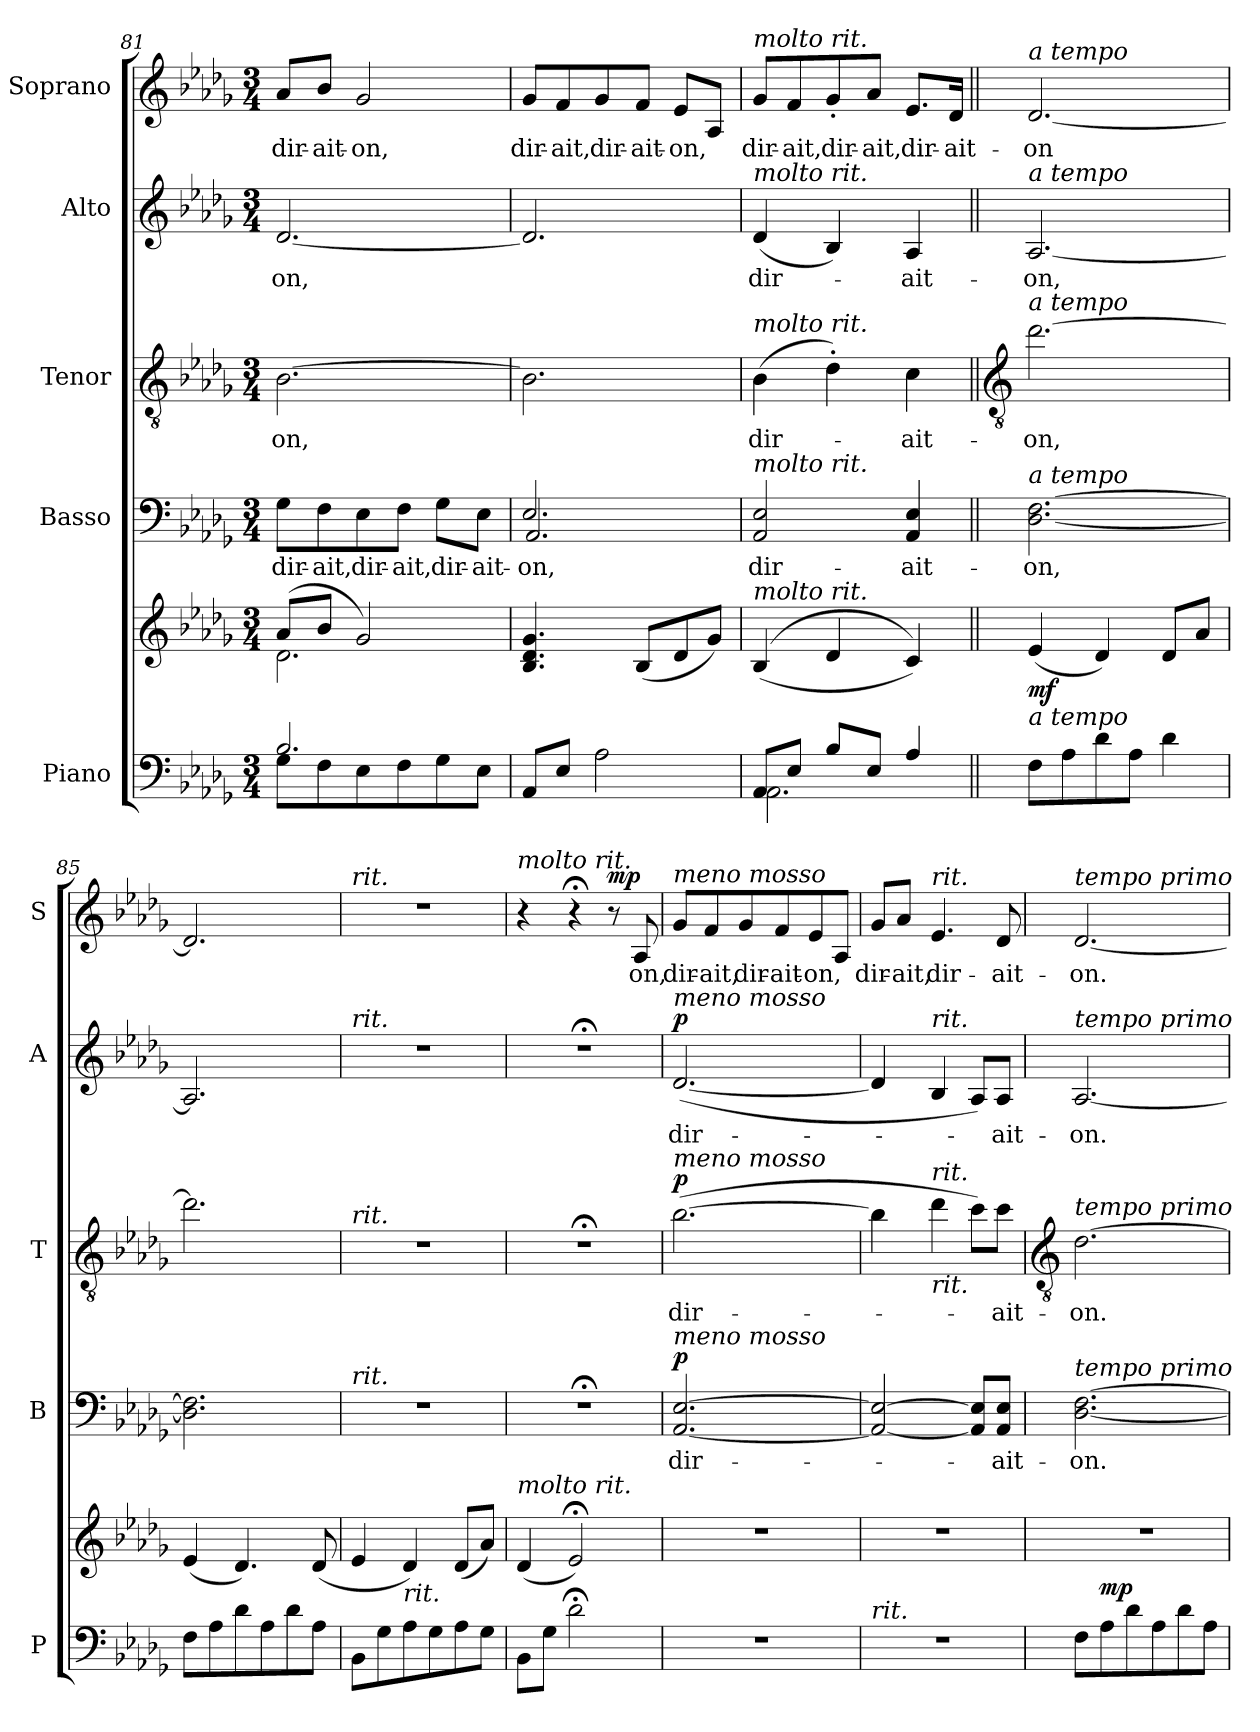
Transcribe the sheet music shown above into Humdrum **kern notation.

**kern	**kern	**dynam	**kern	**text	**dynam	**kern	**text	**dynam	**kern	**text	**dynam	**kern	**text	**dynam
*part5	*part5	*part5	*part4	*part4	*part4	*part3	*part3	*part3	*part2	*part2	*part2	*part1	*part1	*part1
*staff6	*staff5	*staff5/6	*staff4	*staff4	*staff4	*staff3	*staff3	*staff3	*staff2	*staff2	*staff2	*staff1	*staff1	*staff1
*I"Piano	*	*	*I"Basso	*	*	*I"Tenor	*	*	*I"Alto	*	*	*I"Soprano	*	*
*I'P	*	*	*I'B	*	*	*I'T	*	*	*I'A	*	*	*I'S	*	*
*clefF4	*clefG2	*	*clefF4	*	*	*clefGv2	*	*	*clefG2	*	*	*clefG2	*	*
*k[b-e-a-d-g-]	*k[b-e-a-d-g-]	*	*k[b-e-a-d-g-]	*	*	*k[b-e-a-d-g-]	*	*	*k[b-e-a-d-g-]	*	*	*k[b-e-a-d-g-]	*	*
*D-:	*D-:	*	*D-:	*	*	*D-:	*	*	*D-:	*	*	*D-:	*	*
*M3/4	*M3/4	*	*M3/4	*	*	*M3/4	*	*	*M3/4	*	*	*M3/4	*	*
=81	=81	=81	=81	=81	=81	=81	=81	=81	=81	=81	=81	=81	=81	=81
*^	*^	*	*	*	*	*	*	*	*	*	*	*	*	*
!	!	!	!	!	!	!LO:LY:b	!	!	!LO:LY:b	!	!	!LO:LY:b	!	!	!LO:LY:b	!
*	*	*	*	*	*^	*	*	*	*	*	*	*	*	*	*	*
2.B-/	8G-\L	(>8a-/L	2.d-\	.	8G-\L	2ryy	dir-	.	[2.B-\	-on,	.	[2.d-/	-on,	.	8a-/L	dir-	.
!	!	!	!	!	!	!	!LO:LY:b	!	!	!	!	!	!	!	!	!LO:LY:b	!
.	8F\	8b-/J	.	.	8F\	.	-ait,	.	.	.	.	.	.	.	8b-/J	-ait-	.
!	!	!	!	!	!	!	!LO:LY:b	!	!	!	!	!	!	!	!	!LO:LY:b	!
.	8E-\	2g-/)	.	.	8E-\	.	dir-	.	.	.	.	.	.	.	2g-/	-on,	.
!	!	!	!	!	!	!	!LO:LY:b	!	!	!	!	!	!	!	!	!	!
.	8F\	.	.	.	8F\J	.	-ait,	.	.	.	.	.	.	.	.	.	.
!	!	!	!	!	!	!	!LO:LY:b	!	!	!	!	!	!	!	!	!	!
.	8G-\	.	.	.	8G-\L	4ryy	dir-	.	.	.	.	.	.	.	.	.	.
!	!	!	!	!	!	!	!LO:LY:b	!	!	!	!	!	!	!	!	!	!
.	8E-\J	.	.	.	8E-\J	.	-ait-	.	.	.	.	.	.	.	.	.	.
=82	=82	=82	=82	=82	=82	=82	=82	=82	=82	=82	=82	=82	=82	=82	=82	=82	=82
!	!	!	!	!	!	!	!LO:LY:b	!	!	!	!	!	!	!	!	!LO:LY:b	!
8AA-/L	2ryy	4.B-/ 4.d-/ 4.g-/	2ryy	.	2.E-/	2.AA-/	-on,	.	2.B-\]	.	.	2.d-/]	.	.	8g-/L	dir-	.
!	!	!	!	!	!	!	!	!	!	!	!	!	!	!	!	!LO:LY:b	!
8E-/J	.	.	.	.	.	.	.	.	.	.	.	.	.	.	8f/	-ait,	.
!	!	!	!	!	!	!	!	!	!	!	!	!	!	!	!	!LO:LY:b	!
2A-\	.	.	.	.	.	.	.	.	.	.	.	.	.	.	8g-/	dir-	.
!	!	!	!	!	!	!	!	!	!	!	!	!	!	!	!	!LO:LY:b	!
.	.	(8B-/L	.	.	.	.	.	.	.	.	.	.	.	.	8f/J	-ait-	.
!	!	!	!	!	!	!	!	!	!	!	!	!	!	!	!	!LO:LY:b	!
.	4ryy	8d-/	4ryy	.	.	.	.	.	.	.	.	.	.	.	8e-/L	-on,	.
.	.	8g-/J)	.	.	.	.	.	.	.	.	.	.	.	.	8A-/J	.	.
=83	=83	=83	=83	=83	=83	=83	=83	=83	=83	=83	=83	=83	=83	=83	=83	=83	=83
!	!	!	!	!	!	!	!	!	!	!	!	!	!	!	!LO:TX:a:i:t=molto rit.	!	!
!	!	!	!	!	!	!	!	!	!	!	!	!LO:TX:a:i:t=molto rit.	!	!	!	!	!
!	!	!	!	!	!	!	!	!	!LO:TX:a:i:t=molto rit.	!	!	!	!	!	!	!	!
!	!	!	!	!	!LO:TX:a:i:t=molto rit.	!	!	!	!	!	!	!	!	!	!	!	!
!	!	!LO:TX:a:i:t=molto rit.	!	!	!	!	!	!	!	!	!	!	!	!	!	!	!
!	!	!	!	!	!	!	!LO:LY:b	!	!	!LO:LY:b	!	!	!LO:LY:b	!	!	!LO:LY:b	!
8AA-/L	2.AA-\	(>(4B-/	2ryy	.	2AA-/ 2E-/	2ryy	dir-	.	(>4B-\	dir-	.	(4d-/	dir-	.	8g-/L	dir-	.
!	!	!	!	!	!	!	!	!	!	!	!	!	!	!	!	!LO:LY:b	!
8E-/J	.	.	.	.	.	.	.	.	.	.	.	.	.	.	8f/	-ait,	.
!	!	!	!	!	!	!	!	!	!	!	!	!	!	!	!	!LO:LY:b	!
8B-/L	.	4d-/	.	.	.	.	.	.	4d-'\)	.	.	4B-/)	.	.	8g-'/	dir-	.
!	!	!	!	!	!	!	!	!	!	!	!	!	!	!	!	!LO:LY:b	!
8E-/J	.	.	.	.	.	.	.	.	.	.	.	.	.	.	8a-/J	-ait,	.
!	!	!	!	!	!	!	!LO:LY:b	!	!	!LO:LY:b	!	!	!LO:LY:b	!	!	!LO:LY:b	!
4A-/	.	4c/))	4ryy	.	4AA-/ 4E-/	4ryy	-ait-	.	4c\	-ait-	.	4A-/	-ait-	.	8.e-/L	dir-	.
!	!	!	!	!	!	!	!	!	!	!	!	!	!	!	!	!LO:LY:b	!
.	.	.	.	.	.	.	.	.	.	.	.	.	.	.	16d-/Jk	-ait-	.
*v	*v	*	*	*	*v	*v	*	*	*	*	*	*	*	*	*	*	*
*	*v	*v	*	*	*	*	*	*	*	*	*	*	*	*	*
!!LO:LB:g=z
=84||	=84||	=84||	=84||	=84||	=84||	=84||	=84||	=84||	=84||	=84||	=84||	=84||	=84||	=84||
*	*	*	*	*	*	*clefGv2	*	*	*	*	*	*	*	*
!	!	!	!	!	!	!	!	!	!	!	!	!LO:TX:a:i:t=a tempo	!	!
!	!	!	!	!	!	!	!	!	!LO:TX:a:i:t=a tempo	!	!	!	!	!
!	!	!	!	!	!	!LO:TX:a:i:t=a tempo	!	!	!	!	!	!	!	!
!	!	!	!LO:TX:a:i:t=a tempo	!	!	!	!	!	!	!	!	!	!	!
!	!LO:TX:b:i:t=a tempo	!	!	!	!	!	!	!	!	!	!	!	!	!
!	!	!LO:DY:b	!	!LO:LY:b	!	!	!LO:LY:b	!	!	!LO:LY:b	!	!	!LO:LY:b	!
8F\L	(4e-/	mf	[2.D-\ [2.F\	-on,	.	[2.dd-\	-on,	.	[2.A-/	-on,	.	[2.d-/	-on	.
8A-\	.	.	.	.	.	.	.	.	.	.	.	.	.	.
8d-\	4d-/)	.	.	.	.	.	.	.	.	.	.	.	.	.
8A-\J	.	.	.	.	.	.	.	.	.	.	.	.	.	.
4d-\	8d-/L	.	.	.	.	.	.	.	.	.	.	.	.	.
.	8a-/J	.	.	.	.	.	.	.	.	.	.	.	.	.
=85	=85	=85	=85	=85	=85	=85	=85	=85	=85	=85	=85	=85	=85	=85
8F\L	(4e-/	.	2.D-\] 2.F\]	.	.	2.dd-\]	.	.	2.A-/]	.	.	2.d-/]	.	.
8A-\	.	.	.	.	.	.	.	.	.	.	.	.	.	.
8d-\	4.d-/)	.	.	.	.	.	.	.	.	.	.	.	.	.
8A-\	.	.	.	.	.	.	.	.	.	.	.	.	.	.
8d-\	.	.	.	.	.	.	.	.	.	.	.	.	.	.
8A-\J	(8d-/	.	.	.	.	.	.	.	.	.	.	.	.	.
=86	=86	=86	=86	=86	=86	=86	=86	=86	=86	=86	=86	=86	=86	=86
!	!	!	!	!	!	!	!	!	!	!	!	!LO:TX:a:i:t=rit.	!	!
!	!	!	!	!	!	!	!	!	!LO:TX:a:i:t=rit.	!	!	!	!	!
!	!	!	!	!	!	!LO:TX:a:i:t=rit.	!	!	!	!	!	!	!	!
!	!	!	!LO:TX:a:i:t=rit.	!	!	!	!	!	!	!	!	!	!	!
8BB-\L	4e-/	.	2.r	.	.	2.r	.	.	2.r	.	.	2.r	.	.
8G-\	.	.	.	.	.	.	.	.	.	.	.	.	.	.
!	!LO:TX:b:i:t=rit.	!	!	!	!	!	!	!	!	!	!	!	!	!
8A-\	4d-/)	.	.	.	.	.	.	.	.	.	.	.	.	.
8G-\	.	.	.	.	.	.	.	.	.	.	.	.	.	.
8A-\	(8d-/L	.	.	.	.	.	.	.	.	.	.	.	.	.
8G-\J	8a-/J)	.	.	.	.	.	.	.	.	.	.	.	.	.
=87	=87	=87	=87	=87	=87	=87	=87	=87	=87	=87	=87	=87	=87	=87
!	!	!	!	!	!	!	!	!	!	!	!	!LO:TX:a:i:t=molto rit.	!	!
!	!LO:TX:a:i:t=molto rit.	!	!	!	!	!	!	!	!	!	!	!	!	!
8BB-\L	(4d-/	.	2.r;<	.	.	2.r;<	.	.	2.r;<	.	.	4r	.	.
8G-\J	.	.	.	.	.	.	.	.	.	.	.	.	.	.
2d-;<\	2e-;</)	.	.	.	.	.	.	.	.	.	.	4r;<	.	.
!	!	!	!	!	!	!	!	!	!	!	!	!	!	!LO:DY:a
.	.	.	.	.	.	.	.	.	.	.	.	8r	.	mp
!	!	!	!	!	!	!	!	!	!	!	!	!	!LO:LY:b	!
.	.	.	.	.	.	.	.	.	.	.	.	8A-/	- on,	.
=88	=88	=88	=88	=88	=88	=88	=88	=88	=88	=88	=88	=88	=88	=88
!	!	!	!	!	!	!	!	!	!	!	!	!LO:TX:a:i:t=meno mosso	!	!
!	!	!	!	!	!	!	!	!	!LO:TX:a:i:t=meno mosso	!	!	!	!	!
!	!	!	!	!	!	!LO:TX:a:i:t=meno mosso	!	!	!	!	!	!	!	!
!	!	!	!LO:TX:a:i:t=meno mosso	!	!	!	!	!	!	!	!	!	!	!
!	!	!	!	!LO:LY:b	!LO:DY:a	!	!LO:LY:b	!LO:DY:a	!	!LO:LY:b	!LO:DY:a	!	!LO:LY:b	!
2.r	2.r	.	[2.AA-/ [2.E-/	dir--	p	(>[2.b-\	dir-	p	([2.d-/	dir-	p	8g-/L	dir-	.
!	!	!	!	!	!	!	!	!	!	!	!	!	!LO:LY:b	!
.	.	.	.	.	.	.	.	.	.	.	.	8f/	-ait,	.
!	!	!	!	!	!	!	!	!	!	!	!	!	!LO:LY:b	!
.	.	.	.	.	.	.	.	.	.	.	.	8g-/	dir-	.
!	!	!	!	!	!	!	!	!	!	!	!	!	!LO:LY:b	!
.	.	.	.	.	.	.	.	.	.	.	.	8f/	-ait-	.
!	!	!	!	!	!	!	!	!	!	!	!	!	!LO:LY:b	!
.	.	.	.	.	.	.	.	.	.	.	.	8e-/	-on,	.
.	.	.	.	.	.	.	.	.	.	.	.	8A-/J	.	.
!!LO:PB:g=z
=89	=89	=89	=89	=89	=89	=89	=89	=89	=89	=89	=89	=89	=89	=89
!LO:TX:a:i:t=rit.	!	!	!	!	!	!	!	!	!	!	!	!	!	!
!	!	!	!	!	!	!	!	!	!	!	!	!	!LO:LY:b	!
2.r	2.r	.	2AA-/_ 2E-/_	.	.	4b-\]	.	.	4d-/]	.	.	8g-/L	dir-	.
!	!	!	!	!	!	!	!	!	!	!	!	!	!LO:LY:b	!
.	.	.	.	.	.	.	.	.	.	.	.	8a-/J	-ait,	.
!	!	!	!	!	!	!	!	!	!	!	!	!LO:TX:a:i:t=rit.	!	!
!	!	!	!	!	!	!	!	!	!LO:TX:a:i:t=rit.	!	!	!	!	!
!	!	!	!	!	!	!LO:TX:a:i:t=rit.	!	!	!	!	!	!	!	!
!	!	!	!	!	!	!LO:TX:b:i:t=rit.	!	!	!	!	!	!	!	!
!	!	!	!	!	!	!	!	!	!	!	!	!	!LO:LY:b	!
.	.	.	.	.	.	4dd-\	.	.	4B-/	.	.	4.e-/	dir-	.
.	.	.	8AA-/] 8E-/]L	.	.	8cc\L)	.	.	8A-/L)	.	.	.	.	.
!	!	!	!	!LO:LY:b	!	!	!LO:LY:b	!	!	!LO:LY:b	!	!	!LO:LY:b	!
.	.	.	8AA-/ 8E-/J	-ait-	.	8cc\J	-ait-	.	8A-/J	-ait-	.	8d-/	-ait-	.
!!LO:LB:g=z
=90	=90	=90	=90	=90	=90	=90	=90	=90	=90	=90	=90	=90	=90	=90
*	*	*	*	*	*	*clefGv2	*	*	*	*	*	*	*	*
*	*^	*	*	*	*	*	*	*	*	*	*	*	*	*
!	!	!	!	!	!	!	!	!	!	!	!	!	!LO:TX:a:i:t=tempo primo	!	!
!	!	!	!	!	!	!	!	!	!	!LO:TX:a:i:t=tempo primo	!	!	!	!	!
!	!	!	!	!	!	!	!LO:TX:a:i:t=tempo primo	!	!	!	!	!	!	!	!
!	!	!	!	!LO:TX:a:i:t=tempo primo	!	!	!	!	!	!	!	!	!	!	!
!	!	!	!	!	!LO:LY:b	!	!	!LO:LY:b	!	!	!LO:LY:b	!	!	!LO:LY:b	!
8F\L	2.r	2ryy	.	[2.D-\ [2.F\	-on._	.	[2.d-\	-on.	.	[2.A-/	-on.	.	[2.d-/	-on.	.
!	!	!	!LO:DY:a=2	!	!	!	!	!	!	!	!	!	!	!	!
8A-\	.	.	mp	.	.	.	.	.	.	.	.	.	.	.	.
8d-\	.	.	.	.	.	.	.	.	.	.	.	.	.	.	.
8A-\	.	.	.	.	.	.	.	.	.	.	.	.	.	.	.
8d-\	.	4ryy	.	.	.	.	.	.	.	.	.	.	.	.	.
8A-\J	.	.	.	.	.	.	.	.	.	.	.	.	.	.	.
*	*v	*v	*	*	*	*	*	*	*	*	*	*	*	*	*
=	=	=	=	=	=	=	=	=	=	=	=	=	=	=
*-	*-	*-	*-	*-	*-	*-	*-	*-	*-	*-	*-	*-	*-	*-
